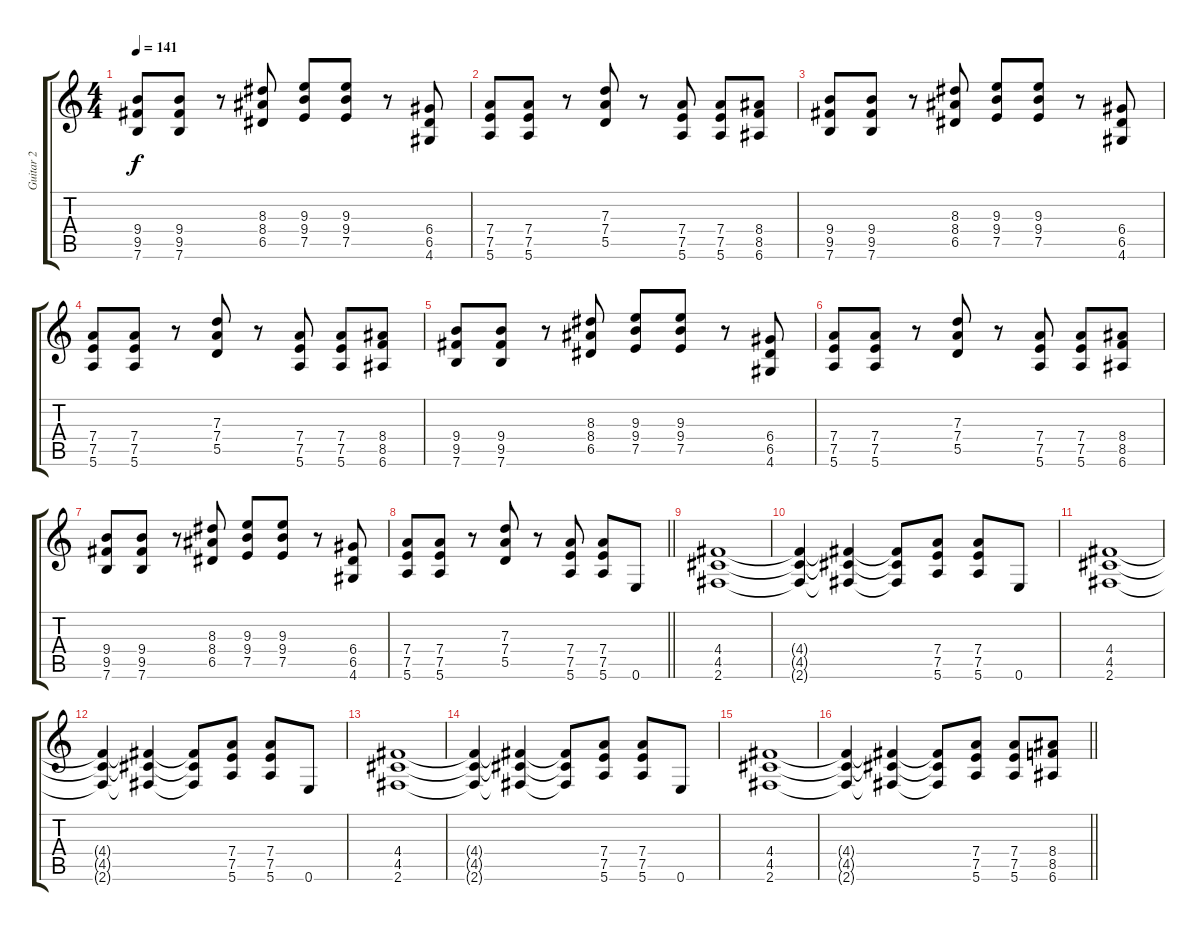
\track ("Guitar 2" "Guitar 2") {instrument overdrivenguitar}
\staff {score tabs}
\tuning (E4 B3 G3 D3 A2 E2) {hide}
\ts (4 4)
\tempo 141
\clef g2
\ks c
(9.4 9.5 7.6).8{dy f} (9.4 9.5 7.6).8 r.8 (8.3 8.4 6.5).8 (9.3 9.4 7.5).8 (9.3 9.4 7.5).8 r.8 (6.4 6.5 4.6).8 |
(7.4 7.5 5.6).8 (7.4 7.5 5.6).8 r.8 (7.3 7.4 5.5).8 r.8 (7.4 7.5 5.6).8 (7.4 7.5 5.6).8 (8.4 8.5 6.6).8 |
(9.4 9.5 7.6).8 (9.4 9.5 7.6).8 r.8 (8.3 8.4 6.5).8 (9.3 9.4 7.5).8 (9.3 9.4 7.5).8 r.8 (6.4 6.5 4.6).8 |
(7.4 7.5 5.6).8 (7.4 7.5 5.6).8 r.8 (7.3 7.4 5.5).8 r.8 (7.4 7.5 5.6).8 (7.4 7.5 5.6).8 (8.4 8.5 6.6).8 |
(9.4 9.5 7.6).8 (9.4 9.5 7.6).8 r.8 (8.3 8.4 6.5).8 (9.3 9.4 7.5).8 (9.3 9.4 7.5).8 r.8 (6.4 6.5 4.6).8 |
(7.4 7.5 5.6).8 (7.4 7.5 5.6).8 r.8 (7.3 7.4 5.5).8 r.8 (7.4 7.5 5.6).8 (7.4 7.5 5.6).8 (8.4 8.5 6.6).8 |
(9.4 9.5 7.6).8 (9.4 9.5 7.6).8 r.8 (8.3 8.4 6.5).8 (9.3 9.4 7.5).8 (9.3 9.4 7.5).8 r.8 (6.4 6.5 4.6).8 |
\barLineRight lightlight
(7.4 7.5 5.6).8 (7.4 7.5 5.6).8 r.8 (7.3 7.4 5.5).8 r.8 (7.4 7.5 5.6).8 (7.4 7.5 5.6).8 0.6.8 |
(4.4 4.5 2.6).1{instrument electricguitarclean} |
(4.4{t} 4.5{t} 2.6{t}).4 (4.4{t} 4.5{t} 2.6{t}).4 (4.4{t} 4.5{t} 2.6{t}).8 (7.4 7.5 5.6).8 (7.4 7.5 5.6).8 0.6.8 |
(4.4 4.5 2.6).1 |
(4.4{t} 4.5{t} 2.6{t}).4 (4.4{t} 4.5{t} 2.6{t}).4 (4.4{t} 4.5{t} 2.6{t}).8 (7.4 7.5 5.6).8 (7.4 7.5 5.6).8 0.6.8 |
(4.4 4.5 2.6).1 |
(4.4{t} 4.5{t} 2.6{t}).4 (4.4{t} 4.5{t} 2.6{t}).4 (4.4{t} 4.5{t} 2.6{t}).8 (7.4 7.5 5.6).8 (7.4 7.5 5.6).8 0.6.8 |
(4.4 4.5 2.6).1 |
\barLineRight lightlight
(4.4{t} 4.5{t} 2.6{t}).4 (4.4{t} 4.5{t} 2.6{t}).4 (4.4{t} 4.5{t} 2.6{t}).8 (7.4 7.5 5.6).8 (7.4 7.5 5.6).8 (8.4 8.5 6.6).8
